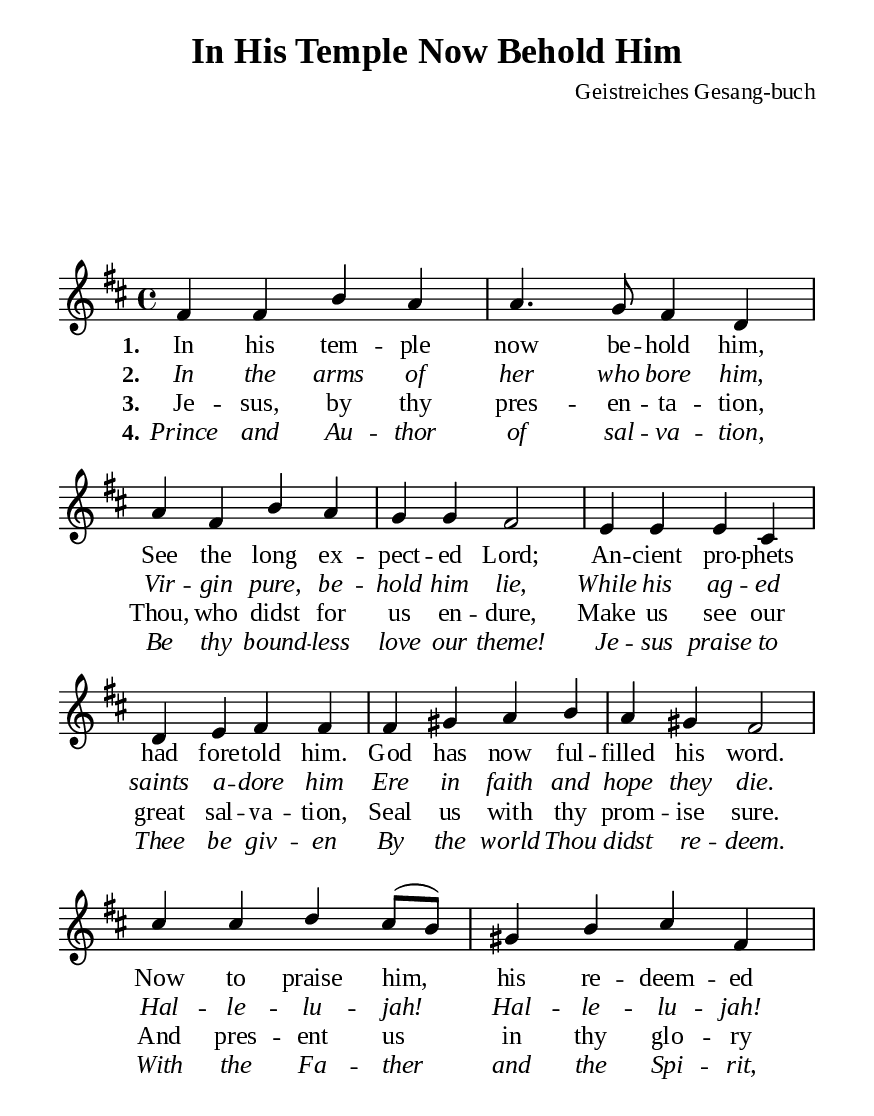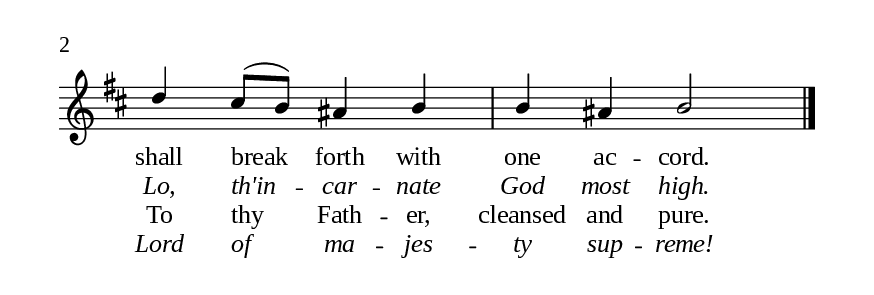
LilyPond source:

\version "2.18.2"

\header {
  title = "In His Temple Now Behold Him"
  composer = "Geistreiches Gesang-buch"
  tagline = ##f
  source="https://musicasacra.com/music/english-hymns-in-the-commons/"
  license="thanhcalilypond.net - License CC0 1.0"
}

global= {
  \key d \major
  \time 4/4
  \override Score.BarNumber.break-visibility = ##(#f #f #f)
  \override Lyrics.LyricSpace.minimum-distance = #2.0
}

\paper {
  #(set-paper-size "a5")
  top-margin = 10\mm
  bottom-margin = 10\mm
  left-margin = 10\mm
  right-margin = 10\mm
  indent = #0
  #(define fonts
	 (make-pango-font-tree "Liberation Serif"
	 		       "Liberation Serif"
			       "Liberation Serif"
			       (/ 20 20)))
  system-system-spacing = #'((basic-distance . 3) (padding . 3))
}

printItalic = \with {
  \override LyricText.font-shape = #'italic
}

% Verse music
musicVerseSoprano = \relative c' {
   %{	01	%} fis4 fis b a |
   %{	02	%} a4. g8 fis4 d |
   %{	03	%} a' fis b a |
   %{	04	%} g g fis2 |
   %{	05	%} e4 e e cis |
   %{	06	%} d e fis fis |
   %{	07	%} fis gis a b |
   %{	08	%} a gis fis2 |
   %{	09	%} cis'4 cis d cis8 (b) |
   %{	10	%} gis4 b cis fis, |
   %{	11	%} d' cis8 (b) ais4 b |
   %{	12	%} b ais b2 \bar "|."
}

% Verse lyrics
verseOne = \lyricmode {
  \set stanza = #"1."
  In his tem -- ple now be -- hold him,
  See the long ex -- pect -- ed Lord;
  An -- cient pro -- phets had fore -- told him.
  God has now ful -- filled his word.
  Now to praise him, his re -- deem -- ed
  shall break forth with one ac -- cord.
}

verseTwo = \lyricmode {
  \set stanza = #"2."
  In the arms of her who bore him,
  Vir -- gin pure, be -- hold him lie,
  While his ag -- ed saints a -- dore him
  Ere in faith and hope they die.
  Hal -- le -- lu -- jah! Hal -- le -- lu -- jah!
  Lo, th'in -- car -- nate God most high.
}

verseThree = \lyricmode {
  \set stanza = #"3."
  Je -- sus, by thy pres -- en -- ta -- tion, Thou,
  who didst for us en -- dure,
  Make us see our great sal -- va -- tion,
  Seal us with thy prom -- ise sure.
  And pres -- ent us in thy glo -- ry
  To thy Fath -- er, cleansed and pure.
}

verseFour = \lyricmode {
  \set stanza = #"4."
  Prince and Au -- thor of sal -- va -- tion,
  Be thy bound -- less love our theme!
  Je -- sus praise to Thee be giv -- en
  By the world Thou didst re -- deem.
  With the Fa -- ther and the Spi -- rit,
  Lord of ma -- jes -- ty sup -- reme!
}

% Layout
\score {
    \new ChoirStaff <<
      \new Staff <<
        \clef "treble"
        \new Voice = "sopranos" { \global \stemUp \slurUp \musicVerseSoprano }
      >>
      \new Lyrics \lyricsto sopranos \verseOne
      \new Lyrics \printItalic \lyricsto sopranos \verseTwo
      \new Lyrics \lyricsto sopranos \verseThree
      \new Lyrics \printItalic \lyricsto sopranos \verseFour
    >>
}
